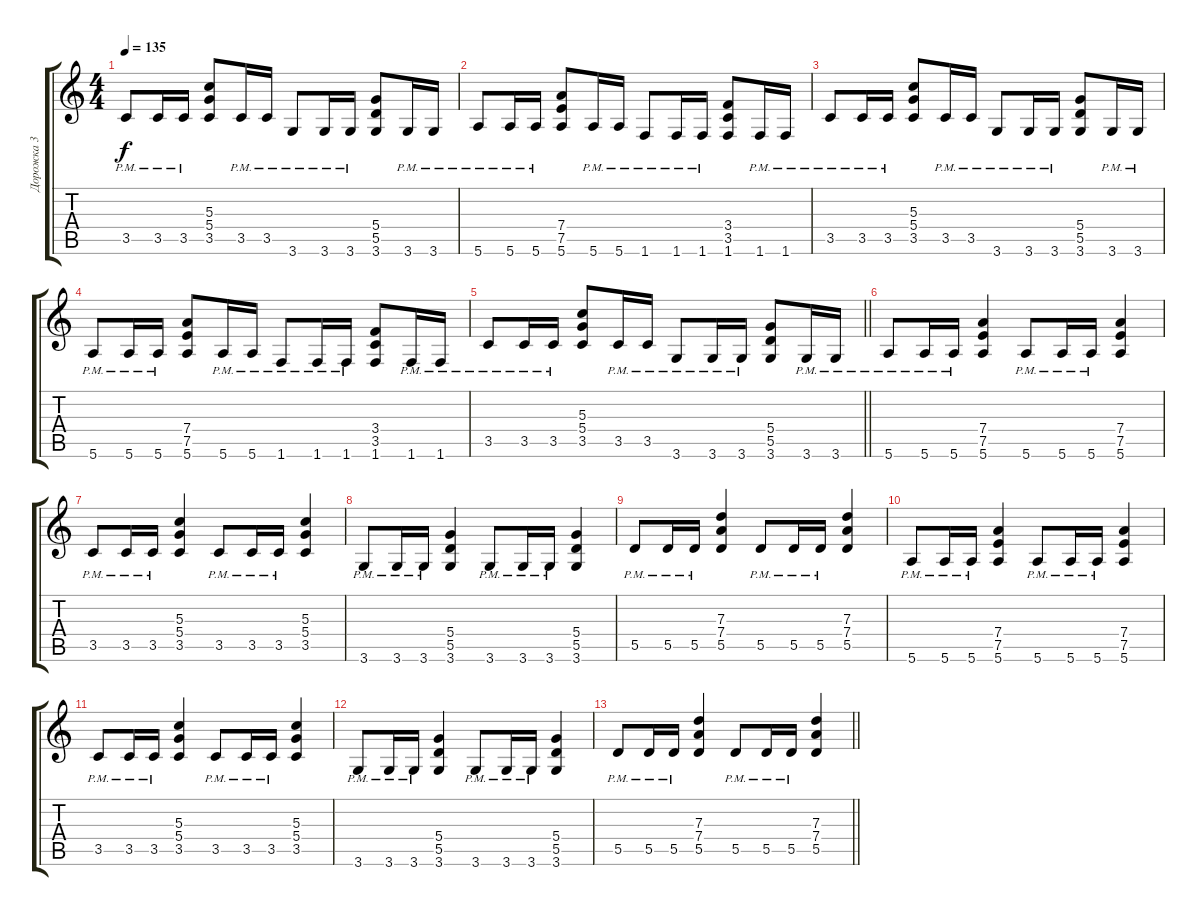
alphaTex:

\track ("Дорожка 3" "Дорожка 3") {instrument overdrivenguitar}
\staff {score tabs}
\tuning (E4 B3 G3 D3 A2 E2) {hide}
\ts (4 4)
\tempo 135
\clef g2
\ks c
3.5{pm}.8{dy f} 3.5{pm}.16 3.5{pm}.16 (5.3 5.4 3.5).8 3.5{pm}.16 3.5{pm}.16 3.6{pm}.8 3.6{pm}.16 3.6{pm}.16 (5.4 5.5 3.6).8 3.6{pm}.16 3.6{pm}.16 |
5.6{pm}.8 5.6{pm}.16 5.6{pm}.16 (7.4 7.5 5.6).8 5.6{pm}.16 5.6{pm}.16 1.6{pm}.8 1.6{pm}.16 1.6{pm}.16 (3.4 3.5 1.6).8 1.6{pm}.16 1.6{pm}.16 |
3.5{pm}.8 3.5{pm}.16 3.5{pm}.16 (5.3 5.4 3.5).8 3.5{pm}.16 3.5{pm}.16 3.6{pm}.8 3.6{pm}.16 3.6{pm}.16 (5.4 5.5 3.6).8 3.6{pm}.16 3.6{pm}.16 |
5.6{pm}.8 5.6{pm}.16 5.6{pm}.16 (7.4 7.5 5.6).8 5.6{pm}.16 5.6{pm}.16 1.6{pm}.8 1.6{pm}.16 1.6{pm}.16 (3.4 3.5 1.6).8 1.6{pm}.16 1.6{pm}.16 |
\barLineRight lightlight
3.5{pm}.8 3.5{pm}.16 3.5{pm}.16 (5.3 5.4 3.5).8 3.5{pm}.16 3.5{pm}.16 3.6{pm}.8 3.6{pm}.16 3.6{pm}.16 (5.4 5.5 3.6).8 3.6{pm}.16 3.6{pm}.16 |
5.6{pm}.8 5.6{pm}.16 5.6{pm}.16 (7.4 7.5 5.6).4 5.6{pm}.8 5.6{pm}.16 5.6{pm}.16 (7.4 7.5 5.6).4 |
3.5{pm}.8 3.5{pm}.16 3.5{pm}.16 (5.3 5.4 3.5).4 3.5{pm}.8 3.5{pm}.16 3.5{pm}.16 (5.3 5.4 3.5).4 |
3.6{pm}.8 3.6{pm}.16 3.6{pm}.16 (5.4 5.5 3.6).4 3.6{pm}.8 3.6{pm}.16 3.6{pm}.16 (5.4 5.5 3.6).4 |
5.5{pm}.8 5.5{pm}.16 5.5{pm}.16 (7.3 7.4 5.5).4 5.5{pm}.8 5.5{pm}.16 5.5{pm}.16 (7.3 7.4 5.5).4 |
5.6{pm}.8 5.6{pm}.16 5.6{pm}.16 (7.4 7.5 5.6).4 5.6{pm}.8 5.6{pm}.16 5.6{pm}.16 (7.4 7.5 5.6).4 |
3.5{pm}.8 3.5{pm}.16 3.5{pm}.16 (5.3 5.4 3.5).4 3.5{pm}.8 3.5{pm}.16 3.5{pm}.16 (5.3 5.4 3.5).4 |
3.6{pm}.8 3.6{pm}.16 3.6{pm}.16 (5.4 5.5 3.6).4 3.6{pm}.8 3.6{pm}.16 3.6{pm}.16 (5.4 5.5 3.6).4 |
\barLineRight lightlight
5.5{pm}.8 5.5{pm}.16 5.5{pm}.16 (7.3 7.4 5.5).4 5.5{pm}.8 5.5{pm}.16 5.5{pm}.16 (7.3 7.4 5.5).4
